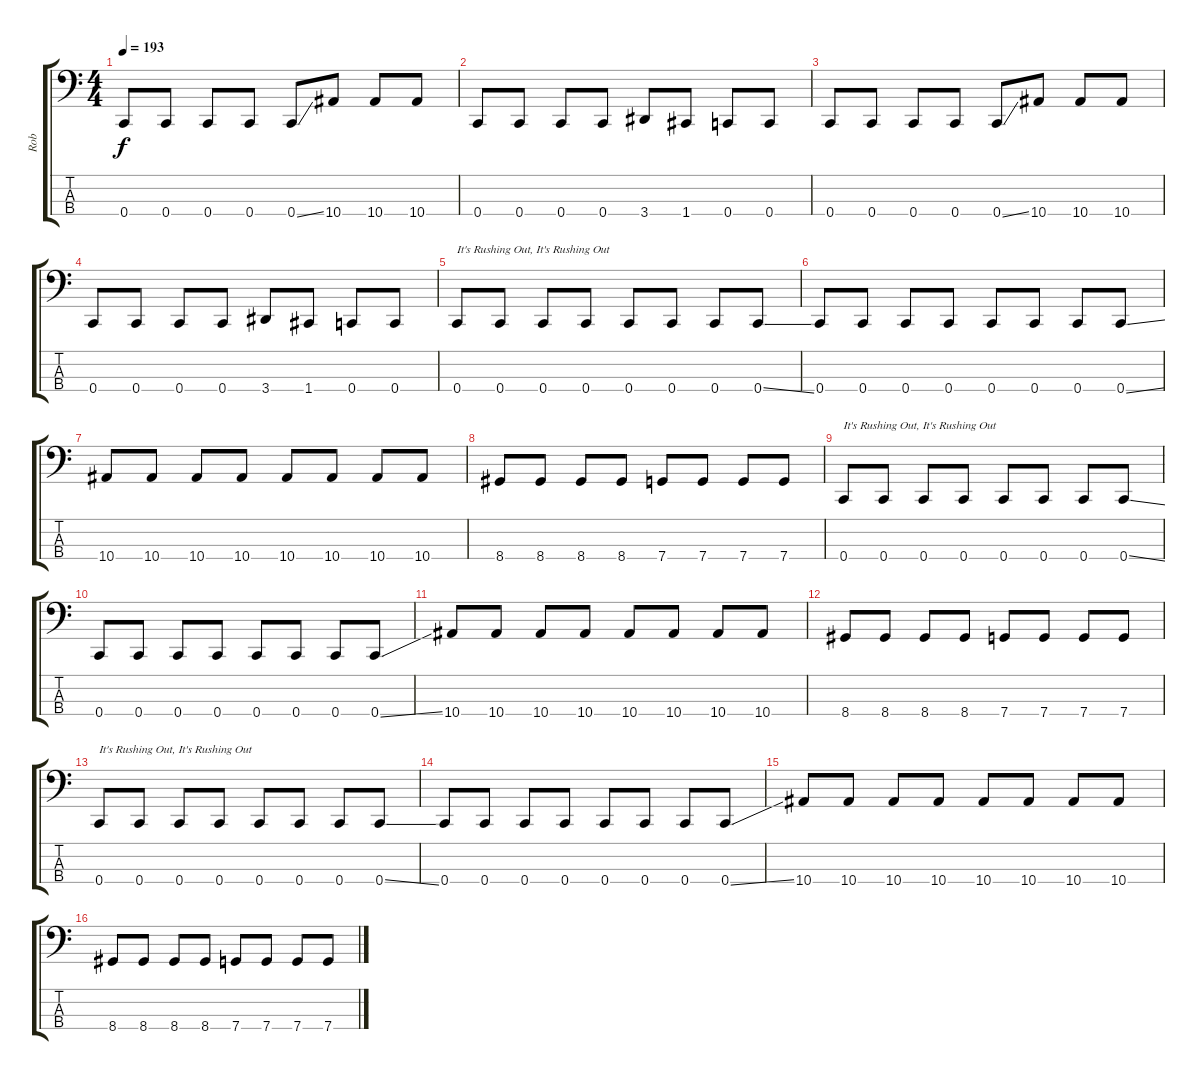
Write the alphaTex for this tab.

\track ("Rob" "Rob") {instrument electricbassfinger}
\staff {score tabs}
\tuning (F2 C2 G1 C1) {hide}
\ts (4 4)
\tempo 193
\clef f4
\ks c
0.4.8{dy f} 0.4.8 0.4.8 0.4.8 0.4{ss}.8 10.4.8 10.4.8 10.4.8 |
0.4.8 0.4.8 0.4.8 0.4.8 3.4.8 1.4.8 0.4.8 0.4.8 |
0.4.8 0.4.8 0.4.8 0.4.8 0.4{ss}.8 10.4.8 10.4.8 10.4.8 |
0.4.8 0.4.8 0.4.8 0.4.8 3.4.8 1.4.8 0.4.8 0.4.8 |
0.4.8{txt "It's Rushing Out, It's Rushing Out"} 0.4.8 0.4.8 0.4.8 0.4.8 0.4.8 0.4.8 0.4{ss}.8 |
0.4.8 0.4.8 0.4.8 0.4.8 0.4.8 0.4.8 0.4.8 0.4{ss}.8 |
10.4.8 10.4.8 10.4.8 10.4.8 10.4.8 10.4.8 10.4.8 10.4.8 |
8.4.8 8.4.8 8.4.8 8.4.8 7.4.8 7.4.8 7.4.8 7.4.8 |
0.4.8{txt "It's Rushing Out, It's Rushing Out"} 0.4.8 0.4.8 0.4.8 0.4.8 0.4.8 0.4.8 0.4{ss}.8 |
0.4.8 0.4.8 0.4.8 0.4.8 0.4.8 0.4.8 0.4.8 0.4{ss}.8 |
10.4.8 10.4.8 10.4.8 10.4.8 10.4.8 10.4.8 10.4.8 10.4.8 |
8.4.8 8.4.8 8.4.8 8.4.8 7.4.8 7.4.8 7.4.8 7.4.8 |
0.4.8{txt "It's Rushing Out, It's Rushing Out"} 0.4.8 0.4.8 0.4.8 0.4.8 0.4.8 0.4.8 0.4{ss}.8 |
0.4.8 0.4.8 0.4.8 0.4.8 0.4.8 0.4.8 0.4.8 0.4{ss}.8 |
10.4.8 10.4.8 10.4.8 10.4.8 10.4.8 10.4.8 10.4.8 10.4.8 |
8.4.8 8.4.8 8.4.8 8.4.8 7.4.8 7.4.8 7.4.8 7.4.8
